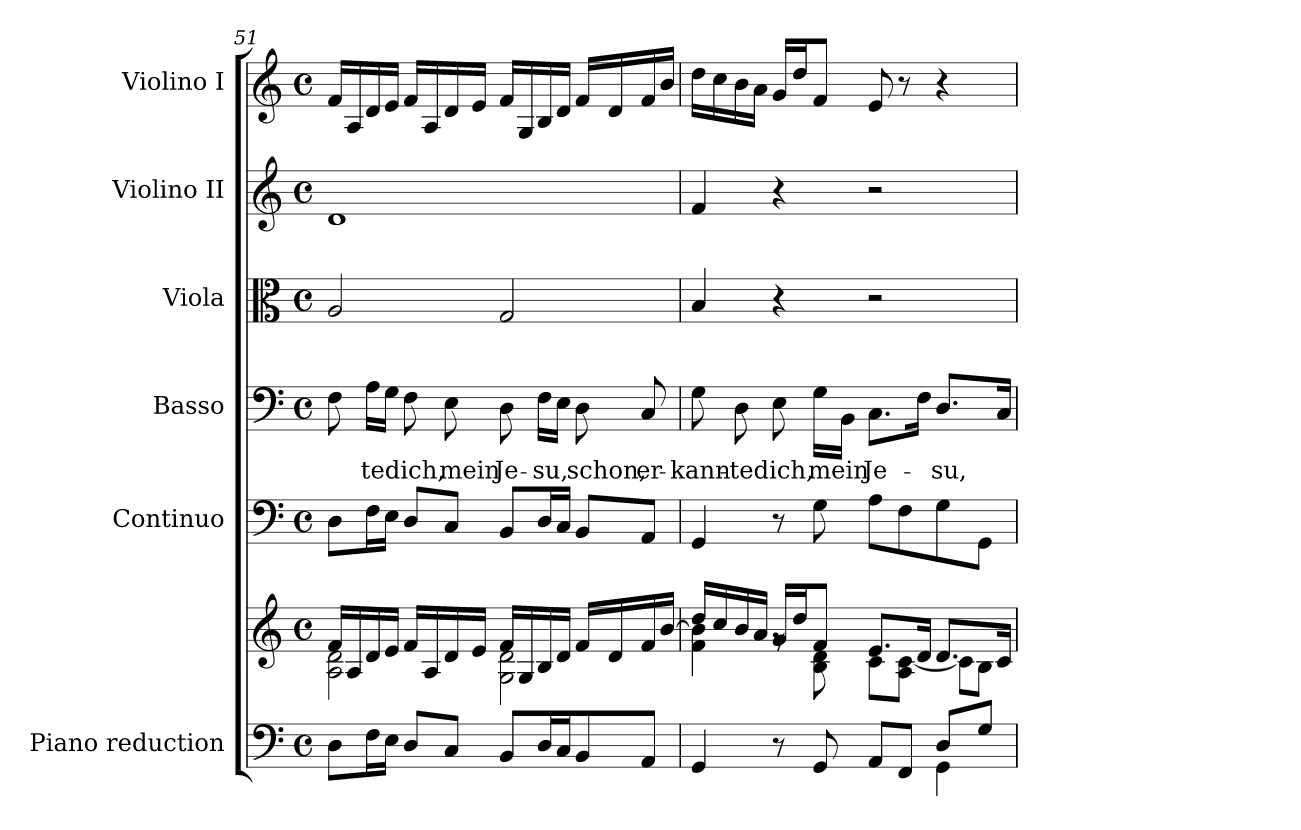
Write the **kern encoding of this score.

**kern	**kern	**kern	**kern	**text	**kern	**kern	**kern
*part6	*part6	*part5	*part4	*part4	*part3	*part2	*part1
*staff7	*staff6	*staff5	*staff4	*staff4	*staff3	*staff2	*staff1
*I"Piano reduction	*	*I"Continuo	*I"Basso	*	*I"Viola	*I"Violino II	*I"Violino I
*I'Pno	*	*	*	*	*I'Vla	*I'Vln	*I'Vln
*clefF4	*clefG2	*clefF4	*clefF4	*	*clefC3	*clefG2	*clefG2
*k[]	*k[]	*k[]	*k[]	*	*k[]	*k[]	*k[]
*M4/4	*M4/4	*M4/4	*M4/4	*	*M4/4	*M4/4	*M4/4
*met(c)	*met(c)	*met(c)	*met(c)	*	*met(c)	*met(c)	*met(c)
=51	=51	=51	=51	=51	=51	=51	=51
*	*^	*	*	*	*	*	*
8D\L	16f/LL	2A\ 2d\	8D\L	8F\	.	2A/	1d	16f/LL
.	16A/	.	.	.	.	.	.	16A/
!	!	!	!	!	!LO:LY:b	!	!	!
16F\L	16d/	.	16F\L	16A\LL	-te	.	.	16d/
16E\JJ	16e/JJ	.	16E\JJ	16G\JJ	.	.	.	16e/JJ
!	!	!	!	!	!LO:LY:b	!	!	!
8D/L	16f/LL	.	8D/L	8F\	dich,	.	.	16f/LL
.	16A/	.	.	.	.	.	.	16A/
!	!	!	!	!	!LO:LY:b	!	!	!
8C/J	16d/	.	8C/J	8E\	mein	.	.	16d/
.	16e/JJ	.	.	.	.	.	.	16e/JJ
!	!	!	!	!	!LO:LY:b	!	!	!
8BB/L	16f/LL	2G\ 2d\	8BB/L	8D\	Je-	2G/	.	16f/LL
.	16G/	.	.	.	.	.	.	16G/
!	!	!	!	!	!LO:LY:b	!	!	!
16D/L	16B/	.	16D/L	16F\LL	-su,	.	.	16B/
16C/J	16d/JJ	.	16C/JJ	16E\JJ	.	.	.	16d/JJ
!	!	!	!	!	!LO:LY:b	!	!	!
8BB/	16f/LL	.	8BB/L	8D\	schon,	.	.	16f/LL
.	16d/	.	.	.	.	.	.	16d/
!	!	!	!	!	!LO:LY:b	!	!	!
8AA/J	16f/	.	8AA/J	8C/	er-	.	.	16f/
.	[16b/JJ	.	.	.	.	.	.	16b/JJ
!!LO:LB:g=z
=52	=52	=52	=52	=52	=52	=52	=52	=52
*^	*	*	*	*	*	*	*	*
!	!	!	!	!	!	!LO:LY:b	!	!	!
4GG/	2.ryy	16dd/LL	4f\ 4b\]	4GG/	8G\	-kann-	4B/	4f/	16dd\LL
.	.	16cc/	.	.	.	.	.	.	16cc\
!	!	!	!	!	!	!LO:LY:b	!	!	!
.	.	16b/	.	.	8D\	-te	.	.	16b\
.	.	16a/JJ	.	.	.	.	.	.	16a\JJ
!	!	!	!	!	!	!LO:LY:b	!	!	!
8r	.	16g/LL	8rg	8r	8E\	dich,	4r	4r	16g/LL
.	.	16dd/J	.	.	.	.	.	.	16dd/J
!	!	!	!	!	!	!LO:LY:b	!	!	!
8GG/	.	8f/J	8B\ 8d\	8G\	16G\LL	mein	.	.	8f/J
.	.	.	.	.	16BB\JJ	.	.	.	.
!	!	!	!	!	!	!LO:LY:b	!	!	!
8AA/L	.	8.e/L	8c\L	8A\L	8.C\L	Je-	2r	2r	8e/
8FF/J	.	.	8A\ [8c\J	8F\	.	.	.	.	8r
.	.	16d/Jk	.	.	16F\Jk	.	.	.	.
!	!	!	!	!	!	!LO:LY:b	!	!	!
8D/L	4GG\	8.d/L	8c\L]	8G\	8.D/L	-su,	.	.	4r
8G/J	.	.	8B\J	8GG\J	.	.	.	.	.
.	.	16c/Jk	.	.	16C/Jk	.	.	.	.
*v	*v	*	*	*	*	*	*	*	*
*	*v	*v	*	*	*	*	*	*
=	=	=	=	=	=	=	=
*-	*-	*-	*-	*-	*-	*-	*-
